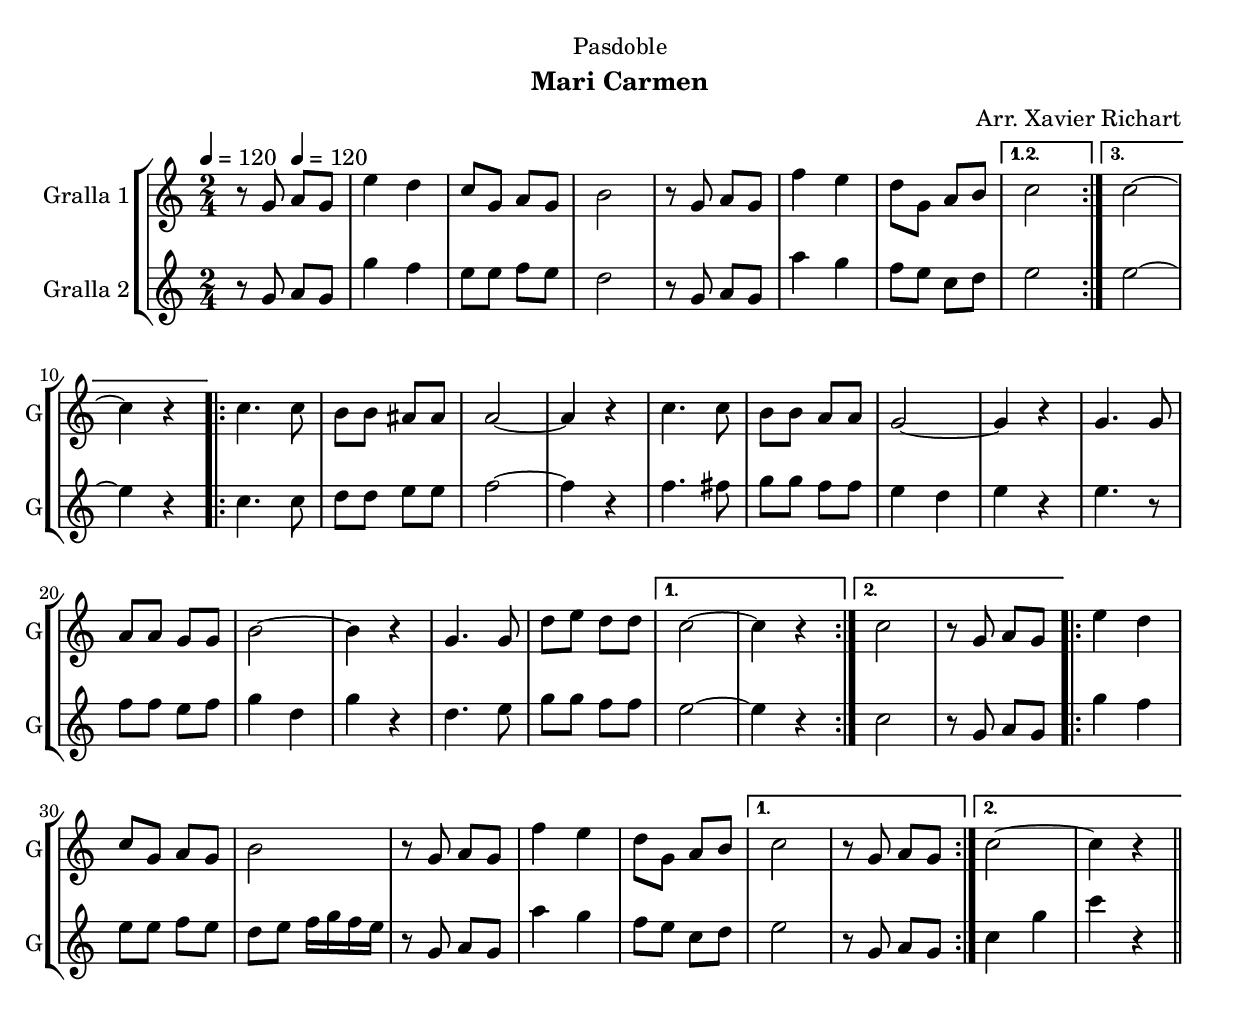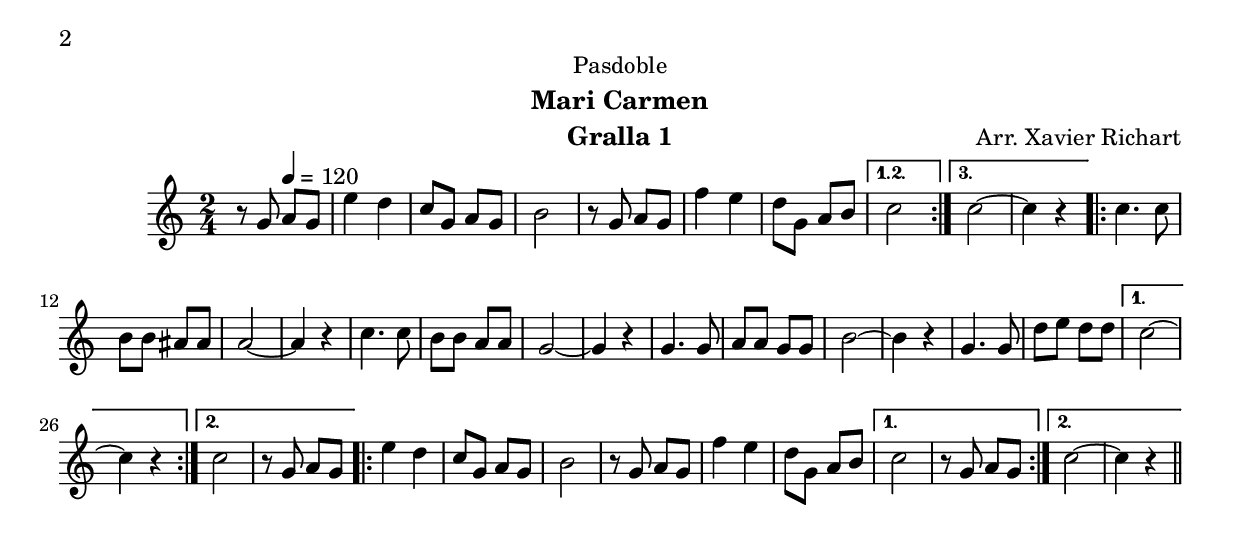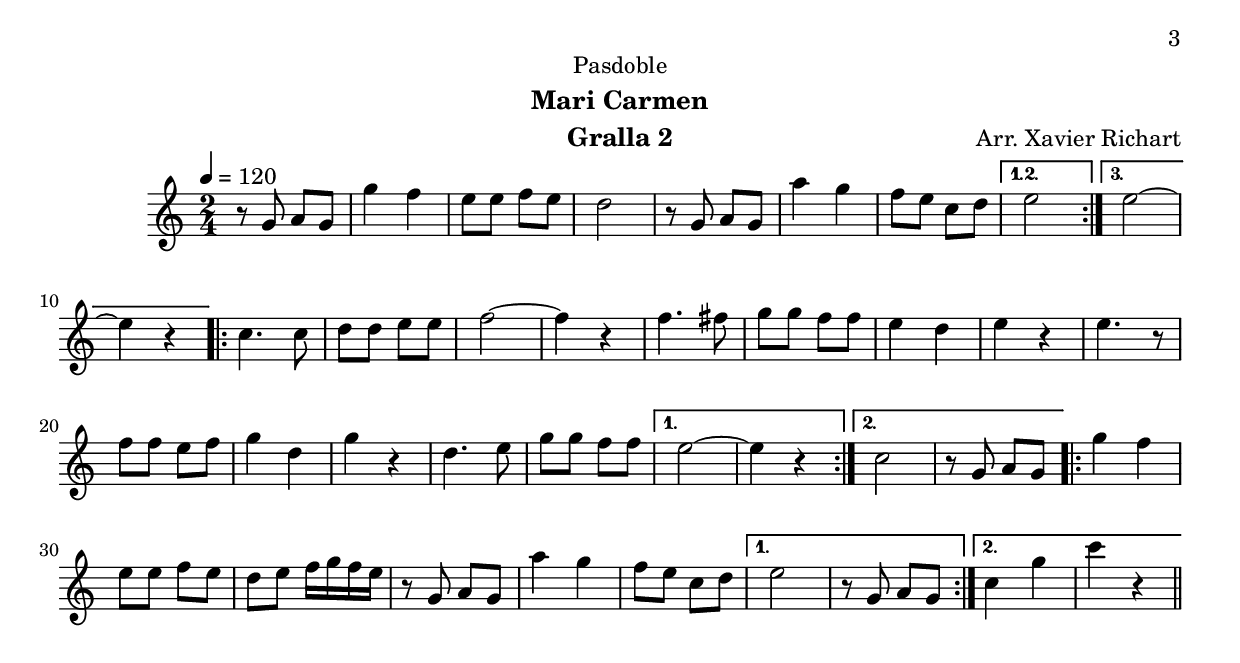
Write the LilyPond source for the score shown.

\version "2.22.1"

\header {
  dedication="Pasdoble"
  title=""
  subtitle="Mari Carmen"
  subsubtitle=""
  poet=""
  meter=""
  piece=""
  composer="Arr. Xavier Richart"
  arranger=""
  opus=""
  instrument=""
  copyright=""
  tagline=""
}

liniaroAa =
\relative g'
{
  \clef treble
  \key c \major
  \time 2/4
  \repeat volta 3 { r8 g \tempo 4 = 120 a g  |
  e'4 d  |
  c8 g a g  |
  b2  |
  %05
  r8 g a g  |
  f'4 e  |
  d8 g, a b }
  \alternative { { c2 }
  { c2 ~  |
  %10
  c4 r } }
  \repeat volta 2 { c4. c8  |
  b8 b ais ais  |
  a2 ~  |
  a4 r  |
  %15
  c4. c8  |
  b8 b a a  |
  g2 ~  |
  g4 r  |
  g4. g8  |
  %20
  a8 a g g  |
  b2 ~  |
  b4 r  |
  g4. g8  |
  d'8 e d d }
  %25
  \alternative { { c2 ~  |
  c4 r }
  { c2  |
  r8 g a g } }
  \repeat volta 2 { e'4 d  |
  %30
  c8 g a g  |
  b2  |
  r8 g a g  |
  f'4 e  |
  d8 g, a b }
  %35
  \alternative { { c2  |
  r8 g a g }
  { c2 ~  |
  c4 r4 } } \bar "||" % kompletite
}

liniaroAb =
\relative g'
{
  \tempo 4 = 120
  \clef treble
  \key c \major
  \time 2/4
  \repeat volta 3 { r8 g a g  |
  g'4 f  |
  e8 e f e  |
  d2  |
  %05
  r8 g, a g  |
  a'4 g  |
  f8 e c d }
  \alternative { { e2 }
  { e2 ~  |
  %10
  e4 r } }
  \repeat volta 2 { c4. c8  |
  d8 d e e  |
  f2 ~  |
  f4 r  |
  %15
  f4. fis8  |
  g8 g f f  |
  e4 d  |
  e4 r  |
  e4. r8  | % kompletite
  %20
  f8 f e f  |
  g4 d  |
  g4 r  |
  d4. e8  |
  g8 g f f }
  %25
  \alternative { { e2 ~  |
  e4 r }
  { c2  |
  r8 g a g } }
  \repeat volta 2 { g'4 f  |
  %30
  e8 e f e  |
  d8 e f16 g f e  |
  r8 g, a g  |
  a'4 g  |
  f8 e c d }
  %35
  \alternative { { e2  |
  r8 g, a g }
  { c4 g'  |
  c4 r4 } } \bar "||" % kompletite
}

\bookpart {
  \score {
    \new StaffGroup {
      \override Score.RehearsalMark #'self-alignment-X = #LEFT
      <<
        \new Staff \with {instrumentName = #"Gralla 1" shortInstrumentName = #"G"} \liniaroAa
        \new Staff \with {instrumentName = #"Gralla 2" shortInstrumentName = #"G"} \liniaroAb
      >>
    }
    \layout {}
  }
  \score { \unfoldRepeats
    \new StaffGroup {
      \override Score.RehearsalMark #'self-alignment-X = #LEFT
      <<
        \new Staff \with {instrumentName = #"Gralla 1" shortInstrumentName = #"G"} \liniaroAa
        \new Staff \with {instrumentName = #"Gralla 2" shortInstrumentName = #"G"} \liniaroAb
      >>
    }
    \midi {
      \set Staff.midiInstrument = "oboe"
      \set DrumStaff.midiInstrument = "drums"
    }
  }
}

\bookpart {
  \header {instrument="Gralla 1"}
  \score {
    \new StaffGroup {
      \override Score.RehearsalMark #'self-alignment-X = #LEFT
      <<
        \new Staff \liniaroAa
      >>
    }
    \layout {}
  }
  \score { \unfoldRepeats
    \new StaffGroup {
      \override Score.RehearsalMark #'self-alignment-X = #LEFT
      <<
        \new Staff \liniaroAa
      >>
    }
    \midi {
      \set Staff.midiInstrument = "oboe"
      \set DrumStaff.midiInstrument = "drums"
    }
  }
}

\bookpart {
  \header {instrument="Gralla 2"}
  \score {
    \new StaffGroup {
      \override Score.RehearsalMark #'self-alignment-X = #LEFT
      <<
        \new Staff \liniaroAb
      >>
    }
    \layout {}
  }
  \score { \unfoldRepeats
    \new StaffGroup {
      \override Score.RehearsalMark #'self-alignment-X = #LEFT
      <<
        \new Staff \liniaroAb
      >>
    }
    \midi {
      \set Staff.midiInstrument = "oboe"
      \set DrumStaff.midiInstrument = "drums"
    }
  }
}

